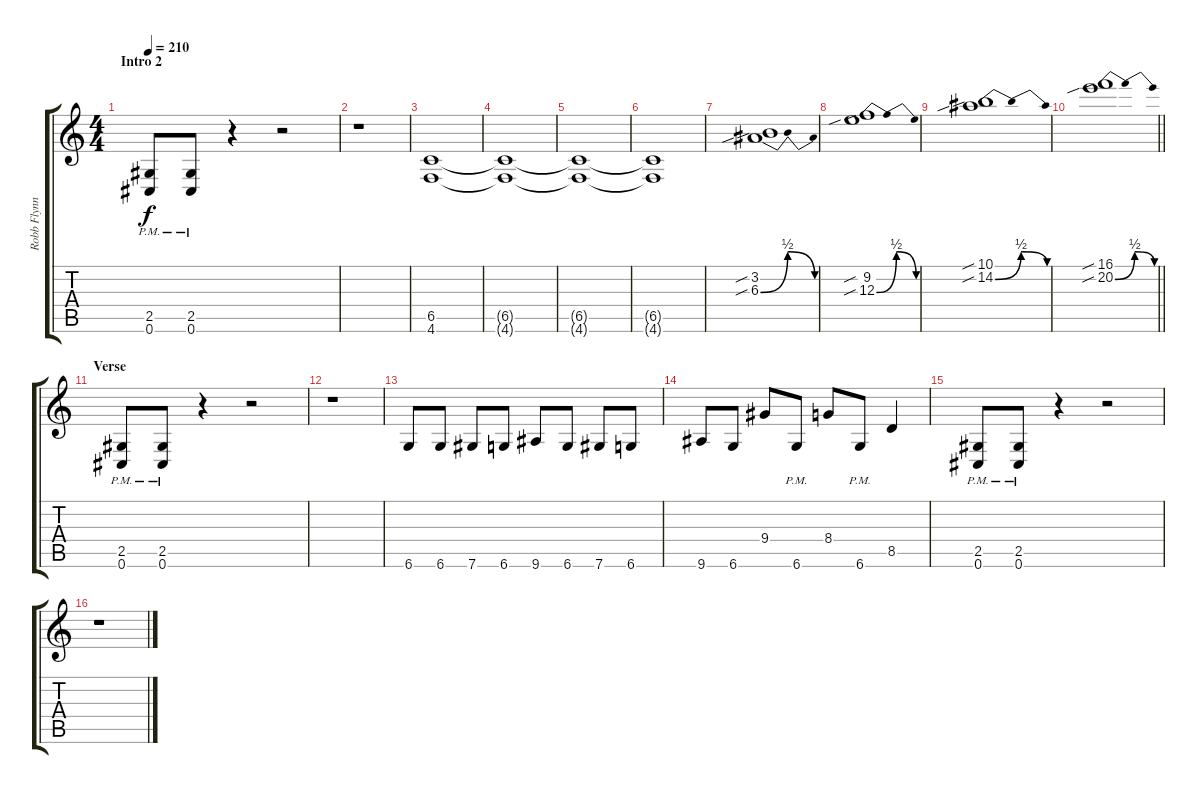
\track ("Robb Flynn" "Robb Flynn") {instrument distortionguitar}
\staff {score tabs}
\tuning (Db4 Ab3 E3 B2 Gb2 Db2) {hide}
\ts (4 4)
\section ("" "Intro 2")
\tempo 210
\clef g2
\ks c
(2.5{pm} 0.6{pm}).8{dy f} (2.5{pm} 0.6{pm}).8 r.4 r.2 |
r.1 |
(6.5 4.6).1 |
(6.5{t} 4.6{t}).1 |
(6.5{t} 4.6{t}).1 |
(6.5{t} 4.6{t}).1 |
(3.2{sib} 6.3{be (bendrelease 0 0 15 2 40 2 60 0) sib}).1 |
(9.2{sib} 12.3{be (bendrelease 0 0 15 2 40 2 60 0) sib}).1 |
(10.1{sib} 14.2{be (bendrelease 0 0 15 2 40 2 60 0) sib}).1 |
\barLineRight lightlight
(16.1{sib} 20.2{be (bendrelease 0 0 15 2 40 2 60 0) sib}).1 |
\section ("" "Verse")
(2.5{pm} 0.6{pm}).8 (2.5{pm} 0.6{pm}).8 r.4 r.2 |
r.1 |
6.6.8 6.6.8 7.6.8 6.6.8 9.6.8 6.6.8 7.6.8 6.6.8 |
9.6.8 6.6.8 9.4.8 6.6{pm}.8 8.4.8 6.6{pm}.8 8.5.4 |
(2.5{pm} 0.6{pm}).8 (2.5{pm} 0.6{pm}).8 r.4 r.2 |
r.1
